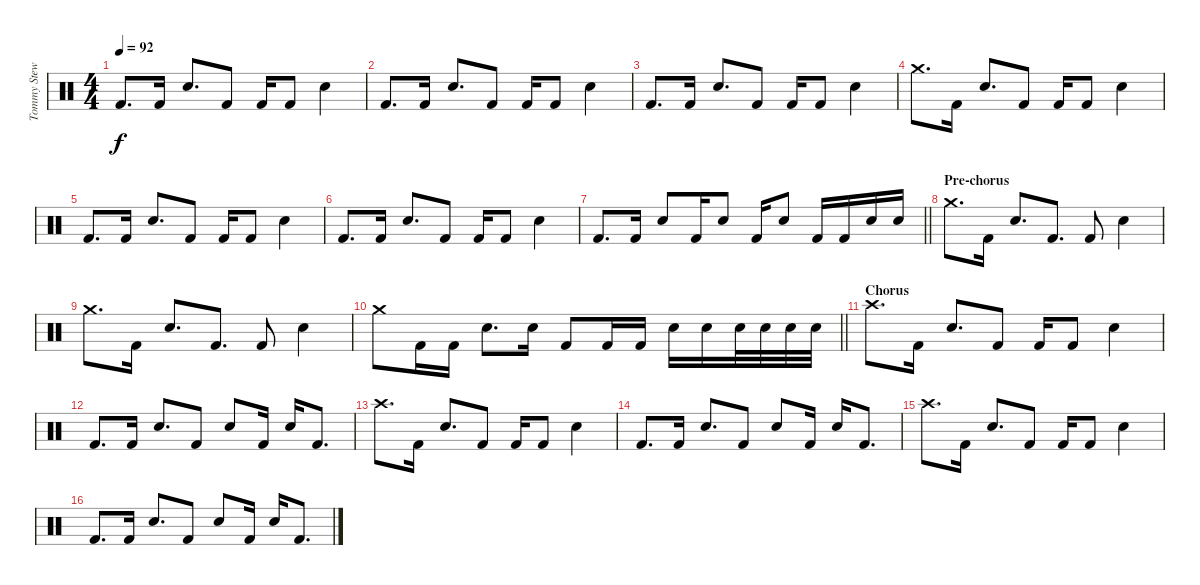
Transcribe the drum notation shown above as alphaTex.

\track ("Tommy Stewart (Drums)" "Tommy Stew") {instrument percussion}
\staff {score}
\articulation defaults
\ts (4 4)
\tempo 92
\clef neutral
\ks c "Kick (hit) 2".8{d dy f} "Kick (hit) 2".16 "Electric Snare (hit)".8{d} "Kick (hit) 2".8 "Kick (hit) 2".16 "Kick (hit) 2".8 "Electric Snare (hit)".4
|
"Kick (hit) 2".8{d} "Kick (hit) 2".16 "Electric Snare (hit)".8{d} "Kick (hit) 2".8 "Kick (hit) 2".16 "Kick (hit) 2".8 "Electric Snare (hit)".4 |
"Kick (hit) 2".8{d} "Kick (hit) 2".16 "Electric Snare (hit)".8{d} "Kick (hit) 2".8 "Kick (hit) 2".16 "Kick (hit) 2".8 "Electric Snare (hit)".4 |
"Crash medium (hit)".8{d} "Kick (hit) 2".16 "Electric Snare (hit)".8{d} "Kick (hit) 2".8 "Kick (hit) 2".16 "Kick (hit) 2".8 "Electric Snare (hit)".4 |
"Kick (hit) 2".8{d} "Kick (hit) 2".16 "Electric Snare (hit)".8{d} "Kick (hit) 2".8 "Kick (hit) 2".16 "Kick (hit) 2".8 "Electric Snare (hit)".4 |
"Kick (hit) 2".8{d} "Kick (hit) 2".16 "Electric Snare (hit)".8{d} "Kick (hit) 2".8 "Kick (hit) 2".16 "Kick (hit) 2".8 "Electric Snare (hit)".4 |
\barLineRight lightlight "Kick (hit) 2".8{d} "Kick (hit) 2".16 "Electric Snare (hit)".8 "Kick (hit) 2".16 "Electric Snare (hit)".8 "Kick (hit) 2".16 "Electric Snare (hit)".8 "Kick (hit) 2".16 "Kick (hit) 2".16 "Electric Snare (hit)".16 "Electric Snare (hit)".16
|
\section ("" "Pre-chorus")
"Crash medium (hit)".8{d} "Kick (hit) 2".16 "Electric Snare (hit)".8{d} "Kick (hit) 2".8{d} "Kick (hit) 2".8 "Electric Snare (hit)".4 |
"Crash medium (hit)".8{d} "Kick (hit) 2".16 "Electric Snare (hit)".8{d} "Kick (hit) 2".8{d} "Kick (hit) 2".8 "Electric Snare (hit)".4 |
\barLineRight lightlight "Crash medium (hit)".8 "Kick (hit) 2".16 "Kick (hit) 2".16 "Electric Snare (hit)".8{d} "Electric Snare (hit)".16 "Kick (hit) 2".8 "Kick (hit) 2".16 "Kick (hit) 2".16 "Electric Snare (hit)".16 "Electric Snare (hit)".16 "Electric Snare (hit)".32 "Electric Snare (hit)".32 "Electric Snare (hit)".32 "Electric Snare (hit)".32
|
\section ("" "Chorus")
"Crash high (hit)".8{d} "Kick (hit) 2".16 "Electric Snare (hit)".8{d} "Kick (hit) 2".8 "Kick (hit) 2".16 "Kick (hit) 2".8 "Electric Snare (hit)".4 |
"Kick (hit) 2".8{d} "Kick (hit) 2".16 "Electric Snare (hit)".8{d} "Kick (hit) 2".8 "Electric Snare (hit)".8 "Kick (hit) 2".16 "Electric Snare (hit)".16 "Kick (hit) 2".8{d} |
"Crash high (hit)".8{d} "Kick (hit) 2".16 "Electric Snare (hit)".8{d} "Kick (hit) 2".8 "Kick (hit) 2".16 "Kick (hit) 2".8 "Electric Snare (hit)".4 |
"Kick (hit) 2".8{d} "Kick (hit) 2".16 "Electric Snare (hit)".8{d} "Kick (hit) 2".8 "Electric Snare (hit)".8 "Kick (hit) 2".16 "Electric Snare (hit)".16 "Kick (hit) 2".8{d} |
"Crash high (hit)".8{d} "Kick (hit) 2".16 "Electric Snare (hit)".8{d} "Kick (hit) 2".8 "Kick (hit) 2".16 "Kick (hit) 2".8 "Electric Snare (hit)".4 |
"Kick (hit) 2".8{d} "Kick (hit) 2".16 "Electric Snare (hit)".8{d} "Kick (hit) 2".8 "Electric Snare (hit)".8 "Kick (hit) 2".16 "Electric Snare (hit)".16 "Kick (hit) 2".8{d}
